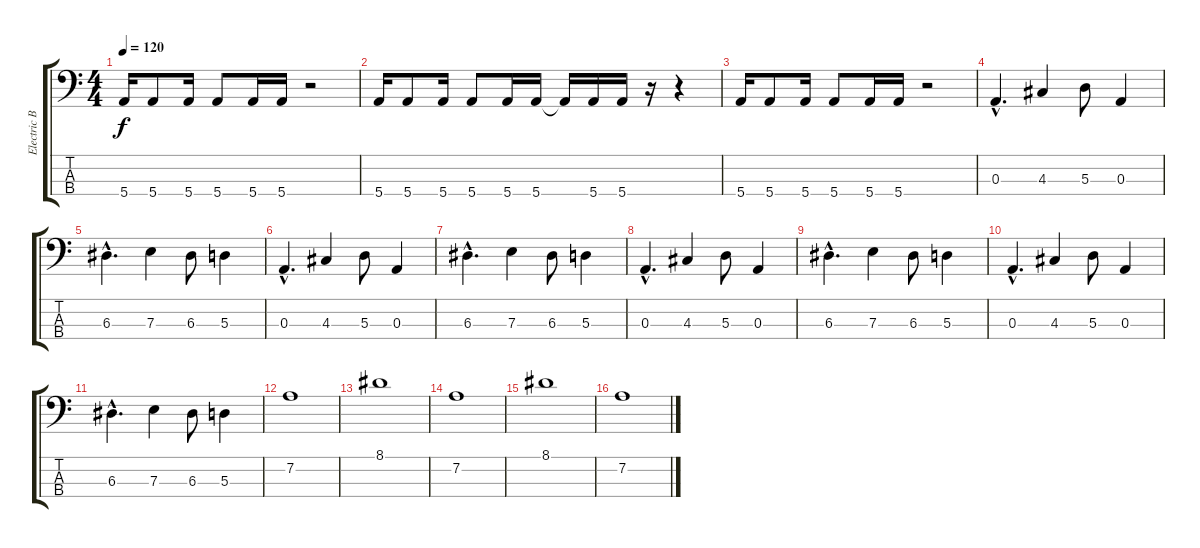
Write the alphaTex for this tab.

\track ("Electric Bass" "Electric B") {instrument electricbasspick}
\staff {score tabs}
\tuning (G2 D2 A1 E1) {hide}
\ts (4 4)
\tempo 120
\clef f4
\ks c
5.4.16{dy f} 5.4.8 5.4.16 5.4.8 5.4.16 5.4.16 r.2 |
5.4.16 5.4.8 5.4.16 5.4.8 5.4.16 5.4.16 5.4{t}.16 5.4.16 5.4.16 r.16 r.4 |
5.4.16 5.4.8 5.4.16 5.4.8 5.4.16 5.4.16 r.2 |
0.3{hac}.4{d} 4.3.4 5.3.8 0.3.4 |
6.3{hac}.4{d} 7.3.4 6.3.8 5.3.4 |
0.3{hac}.4{d} 4.3.4 5.3.8 0.3.4 |
6.3{hac}.4{d} 7.3.4 6.3.8 5.3.4 |
0.3{hac}.4{d} 4.3.4 5.3.8 0.3.4 |
6.3{hac}.4{d} 7.3.4 6.3.8 5.3.4 |
0.3{hac}.4{d} 4.3.4 5.3.8 0.3.4 |
6.3{hac}.4{d} 7.3.4 6.3.8 5.3.4 |
7.2.1 |
8.1.1 |
7.2.1 |
8.1.1 |
7.2.1
